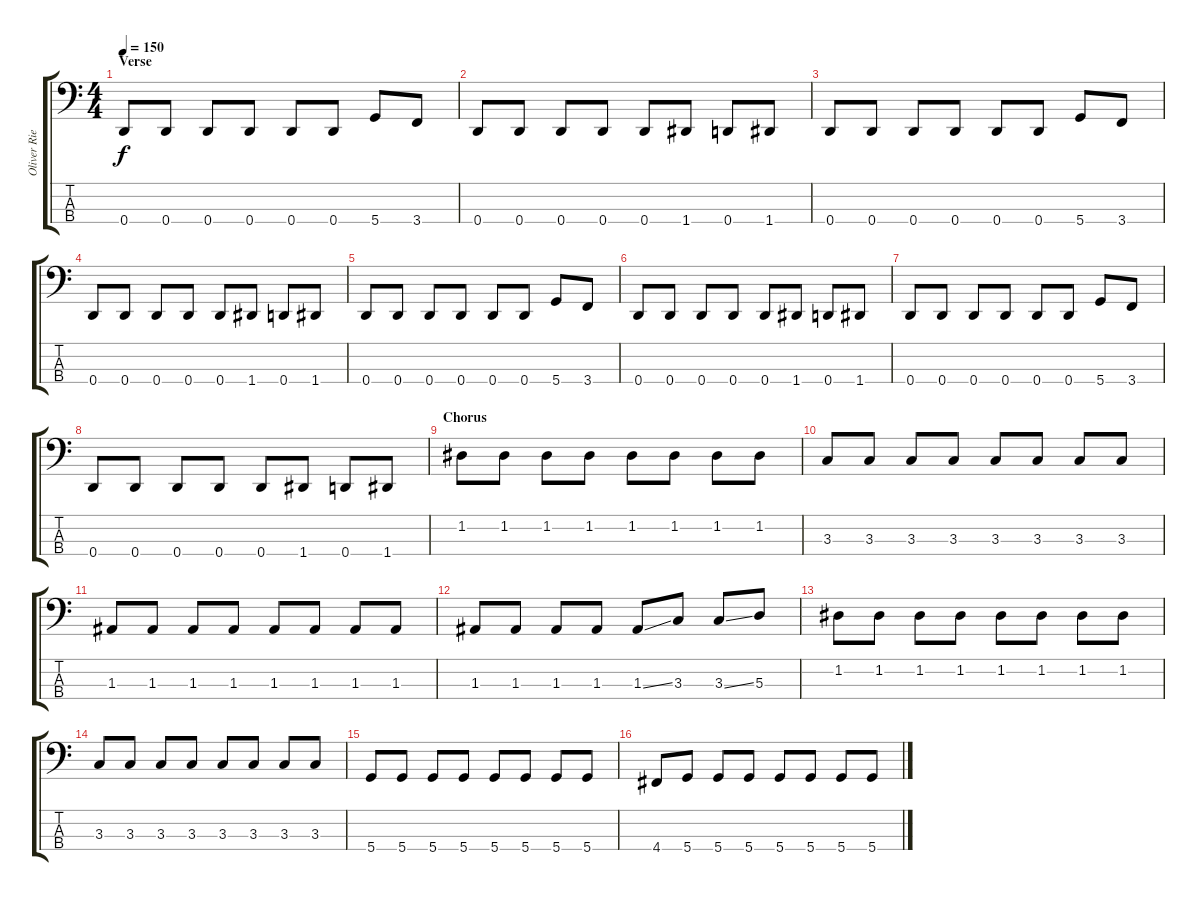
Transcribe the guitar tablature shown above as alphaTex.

\track ("Oliver Riedel" "Oliver Rie") {instrument electricbasspick}
\staff {score tabs}
\tuning (G2 D2 A1 D1) {hide}
\ts (4 4)
\section ("" "Verse")
\tempo 150
\clef f4
\ks c
0.4.8{dy f} 0.4.8 0.4.8 0.4.8 0.4.8 0.4.8 5.4.8 3.4.8 |
0.4.8 0.4.8 0.4.8 0.4.8 0.4.8 1.4.8 0.4.8 1.4.8 |
0.4.8 0.4.8 0.4.8 0.4.8 0.4.8 0.4.8 5.4.8 3.4.8 |
0.4.8 0.4.8 0.4.8 0.4.8 0.4.8 1.4.8 0.4.8 1.4.8 |
0.4.8 0.4.8 0.4.8 0.4.8 0.4.8 0.4.8 5.4.8 3.4.8 |
0.4.8 0.4.8 0.4.8 0.4.8 0.4.8 1.4.8 0.4.8 1.4.8 |
0.4.8 0.4.8 0.4.8 0.4.8 0.4.8 0.4.8 5.4.8 3.4.8 |
0.4.8 0.4.8 0.4.8 0.4.8 0.4.8 1.4.8 0.4.8 1.4.8 |
\section ("" "Chorus")
1.2.8 1.2.8 1.2.8 1.2.8 1.2.8 1.2.8 1.2.8 1.2.8 |
3.3.8 3.3.8 3.3.8 3.3.8 3.3.8 3.3.8 3.3.8 3.3.8 |
1.3.8 1.3.8 1.3.8 1.3.8 1.3.8 1.3.8 1.3.8 1.3.8 |
1.3.8 1.3.8 1.3.8 1.3.8 1.3{ss}.8 3.3.8 3.3{ss}.8 5.3.8 |
1.2.8 1.2.8 1.2.8 1.2.8 1.2.8 1.2.8 1.2.8 1.2.8 |
3.3.8 3.3.8 3.3.8 3.3.8 3.3.8 3.3.8 3.3.8 3.3.8 |
5.4.8 5.4.8 5.4.8 5.4.8 5.4.8 5.4.8 5.4.8 5.4.8 |
4.4.8 5.4.8 5.4.8 5.4.8 5.4.8 5.4.8 5.4.8 5.4.8
